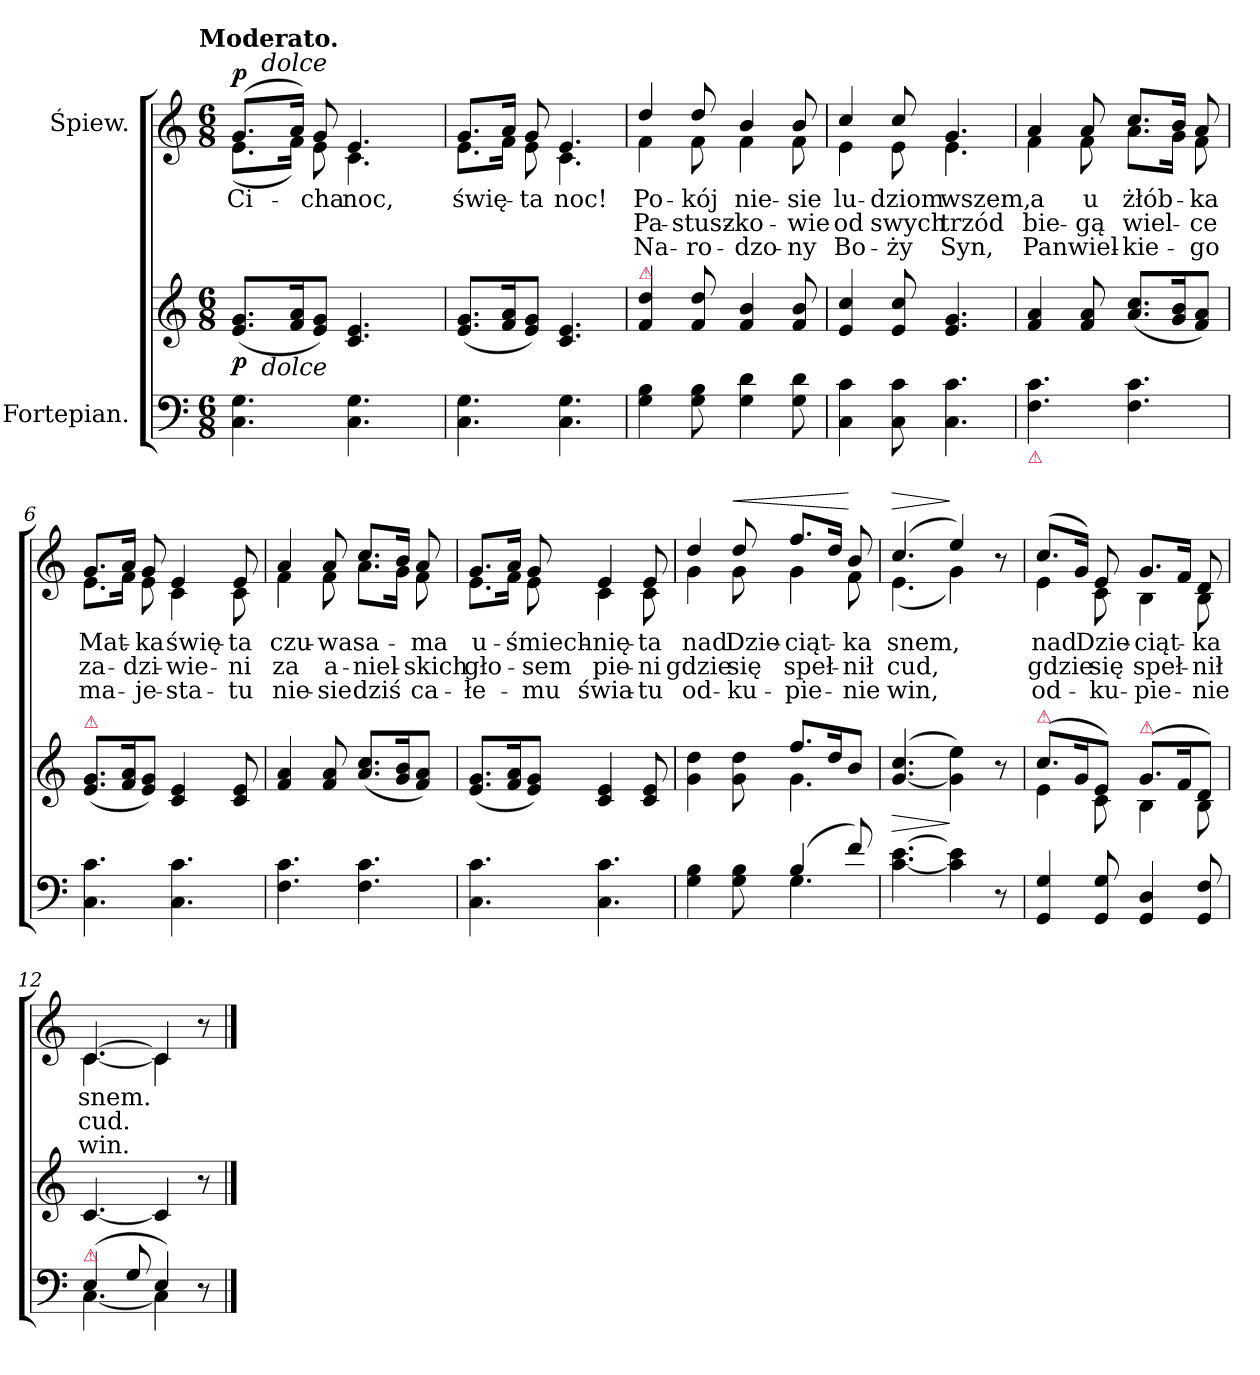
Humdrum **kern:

**kern	**kern	**dynam	**kern	**text	**text	**text	**dynam
*part2	*part2	*part2	*part1	*part1	*part1	*part1	*part1
*staff3	*staff2	*staff2/3	*staff1	*staff1	*staff1	*staff1	*staff1
*I"Fortepian.	*	*	*I"Śpiew.	*	*	*	*
*clefF4	*clefG2	*	*clefG2	*	*	*	*
*k[]	*k[]	*	*k[]	*	*	*	*
*C:	*C:	*	*C:	*	*	*	*
!!LO:TX:omd:t=Moderato.
*M6/8	*M6/8	*	*M6/8	*	*	*	*
=1	=1	=1	=1	=1	=1	=1	=1
*	*	*	*^	*	*	*	*
!	!	!	!	!	!	!	!	!LO:DY:a
*	*^	*	*	*^	*	*	*	*
4.C\ 4.G\	(8.e/ 8.g/L	16.ryy	p	(8.g/L	(8.e\L	16.ryy	Ci-	.	.	p
!	!	!	!	!	!	!LO:TX:a:i:t=dolce	!	!	!	!
!	!	!LO:TX:b:i:t=dolce	!	!	!	!	!	!	!	!
.	.	2ryy	.	.	.	2ryy	.	.	.	.
.	16f/ 16a/K	.	.	16a/Jk)	16f\Jk)	.	.	.	.	.
.	8e/ 8g/J)	.	.	8g/	8e\	.	-cha	.	.	.
4.C\ 4.G\	4.c/ 4.e/	.	.	4.e/	4.c\	.	noc,	.	.	.
.	.	8ryy	.	.	.	8ryy	.	.	.	.
.	.	32ryy	.	.	.	32ryy	.	.	.	.
*	*v	*v	*	*	*	*	*	*	*	*
*	*	*	*	*v	*v	*	*	*	*
=2	=2	=2	=2	=2	=2	=2	=2	=2
4.C\ 4.G\	(8.e/ 8.g/L	.	8.g/L	8.e\L	świę-	.	.	.
.	16f/ 16a/K	.	16a/Jk	16f\Jk	.	.	.	.
.	8e/ 8g/J)	.	8g/	8e\	-ta	.	.	.
4.C\ 4.G\	4.c/ 4.e/	.	4.e/	4.c\	noc!	.	.	.
=3	=3	=3	=3	=3	=3	=3	=3	=3
!	!LO:TX:a:color=crimson:t=⚠	!	!	!	!	!	!	!
4G\ 4B\	4f/ 4dd/	.	4dd/	4f\	Po-	Pa-	Na-	.
8G\ 8B\	8f/ 8dd/	.	8dd/	8f\	-kój	-stusz-	-ro-	.
4G\ 4d\	4f/ 4b/	.	4b/	4f\	nie-	-ko-	-dzo-	.
8G\ 8d\	8f/ 8b/	.	8b/	8f\	-sie	-wie	-ny	.
=4	=4	=4	=4	=4	=4	=4	=4	=4
4C\ 4c\	4e/ 4cc/	.	4cc/	4e\	lu-	od	Bo-	.
8C\ 8c\	8e/ 8cc/	.	8cc/	8e\	-dziom	swych	-ży	.
4.C\ 4.c\	4.e/ 4.g/	.	4.g/	4.e\	wszem,	trzód	Syn,	.
=5	=5	=5	=5	=5	=5	=5	=5	=5
!LO:TX:b:color=crimson:t=⚠	!	!	!	!	!	!	!	!
4.F\ 4.c\	4f/ 4a/	.	4a/	4f\	a	bie-	Pan	.
.	8f/ 8a/	.	8a/	8f\	u	-gą	wiel-	.
4.F\ 4.c\	(8.a/ 8.cc/L	.	8.cc/L	8.a\L	żłób-	wiel-	-kie-	.
.	16g/ 16b/K	.	16b/Jk	16g\Jk	.	.	.	.
.	8f/ 8a/J)	.	8a/	8f\	-ka	-ce	-go	.
=6	=6	=6	=6	=6	=6	=6	=6	=6
!	!LO:TX:a:color=crimson:t=⚠	!	!	!	!	!	!	!
4.C\ 4.c\	(8.e/ 8.g/L	.	8.g/L	8.e\L	Mat-	za-	ma-	.
.	16f/ 16a/K	.	16a/Jk	16f\Jk	.	.	.	.
.	8e/ 8g/J)	.	8g/	8e\	-ka	-dzi-	-je-	.
4.C\ 4.c\	4c/ 4e/	.	4e/	4c\	świę-	-wie-	-sta-	.
.	8c/ 8e/	.	8e/	8c\	-ta	-ni	-tu	.
=7	=7	=7	=7	=7	=7	=7	=7	=7
4.F\ 4.c\	4f/ 4a/	.	4a/	4f\	czu-	za	nie-	.
.	8f/ 8a/	.	8a/	8f\	-wa	a-	-sie	.
4.F\ 4.c\	(8.a/ 8.cc/L	.	8.cc/L	8.a\L	sa-	-niel-	dziś	.
.	16g/ 16b/K	.	16b/Jk	16g\Jk	.	.	.	.
.	8f/ 8a/J)	.	8a/	8f\	-ma	-skich	ca-	.
=8	=8	=8	=8	=8	=8	=8	=8	=8
4.C\ 4.c\	(8.e/ 8.g/L	.	8.g/L	8.e\L	u-	gło-	-łe-	.
.	16f/ 16a/K	.	16a/Jk	16f\Jk	.	.	.	.
.	8e/ 8g/J)	.	8g/	8e\	-śmiech-	-sem	-mu	.
4.C\ 4.c\	4c/ 4e/	.	4e/	4c\	-nię-	pie-	świa-	.
.	8c/ 8e/	.	8e/	8c\	-ta	-ni	-tu	.
=9	=9	=9	=9	=9	=9	=9	=9	=9
*^	*^	*	*	*	*	*	*	*
4G\ 4B\	4.ryy	4g\ 4dd\	4.ryy	.	4dd/	4g\	nad	gdzie	od-	.
!	!	!	!	!	!	!	!	!	!	!LO:HP:a
8G\ 8B\	.	8g\ 8dd\	.	.	8dd/	8g\	Dzie-	się	-ku-	<
(4B/	4.G\	8.ff/L	4.g\	.	8.ff/L	4g\	-ciąt-	speł-	-pie-	.
.	.	16dd/K	.	.	16dd/Jk	.	.	.	.	.
8f/)	.	8b/J	.	.	8b/	8f\	-ka	-nił	-nie	[
*v	*v	*	*	*	*	*	*	*	*	*
*	*v	*v	*	*	*	*	*	*	*
=10	=10	=10	=10	=10	=10	=10	=10	=10
!	!	!	!	!	!	!	!	!LO:HP:a
[4.c\ [4.e\	([4.g/ 4.cc/	>	(4.cc/	(4.e\	snem,	cud,	win,	>
4c]\ 4e]\	4g]\ 4ee\)	]	4ee/)	4g\)	.	.	.	]
8r	8r	.	8r	8ryy	.	.	.	.
=11	=11	=11	=11	=11	=11	=11	=11	=11
*	*^	*	*	*	*	*	*	*
!	!LO:TX:a:color=crimson:t=⚠	!	!	!	!	!	!	!	!
4GG/ 4G/	(8.cc/L	4e\	.	(8.cc/L	4e\	nad	gdzie	od-	.
.	16g/K	.	.	16g/Jk)	.	.	.	.	.
8GG/ 8G/	8e/J)	8c\	.	8e/	8c\	Dzie-	się	-ku-	.
!	!LO:TX:a:color=crimson:t=⚠	!	!	!	!	!	!	!	!
4GG/ 4D/	(8.g/L	4B\	.	8.g/L	4B\	-ciąt-	speł-	-pie-	.
.	16f/K	.	.	16f/Jk	.	.	.	.	.
8GG/ 8F/	8d/J)	8B\	.	8d/	8B\	-ka	-nił	-nie	.
=12	=12	=12	=12	=12	=12	=12	=12	=12	=12
*^	*	*	*	*	*	*	*	*	*
!LO:TX:a:color=crimson:t=⚠	!	!	!	!	!	!	!	!	!	!
*	*	*v	*v	*	*	*	*	*	*	*
(4E/	[4.C\	[4.c/	.	[4.c/	[4.c\	snem.	cud.	win.	.
8G/	.	.	.	.	.	.	.	.	.
4E/)	4C\]	4c/]	.	4c/]	4c\]	.	.	.	.
8r	8ryy	8r	.	8r	8ryy	.	.	.	.
*v	*v	*	*	*v	*v	*	*	*	*
==	==	==	==	==	==	==	==
*-	*-	*-	*-	*-	*-	*-	*-
